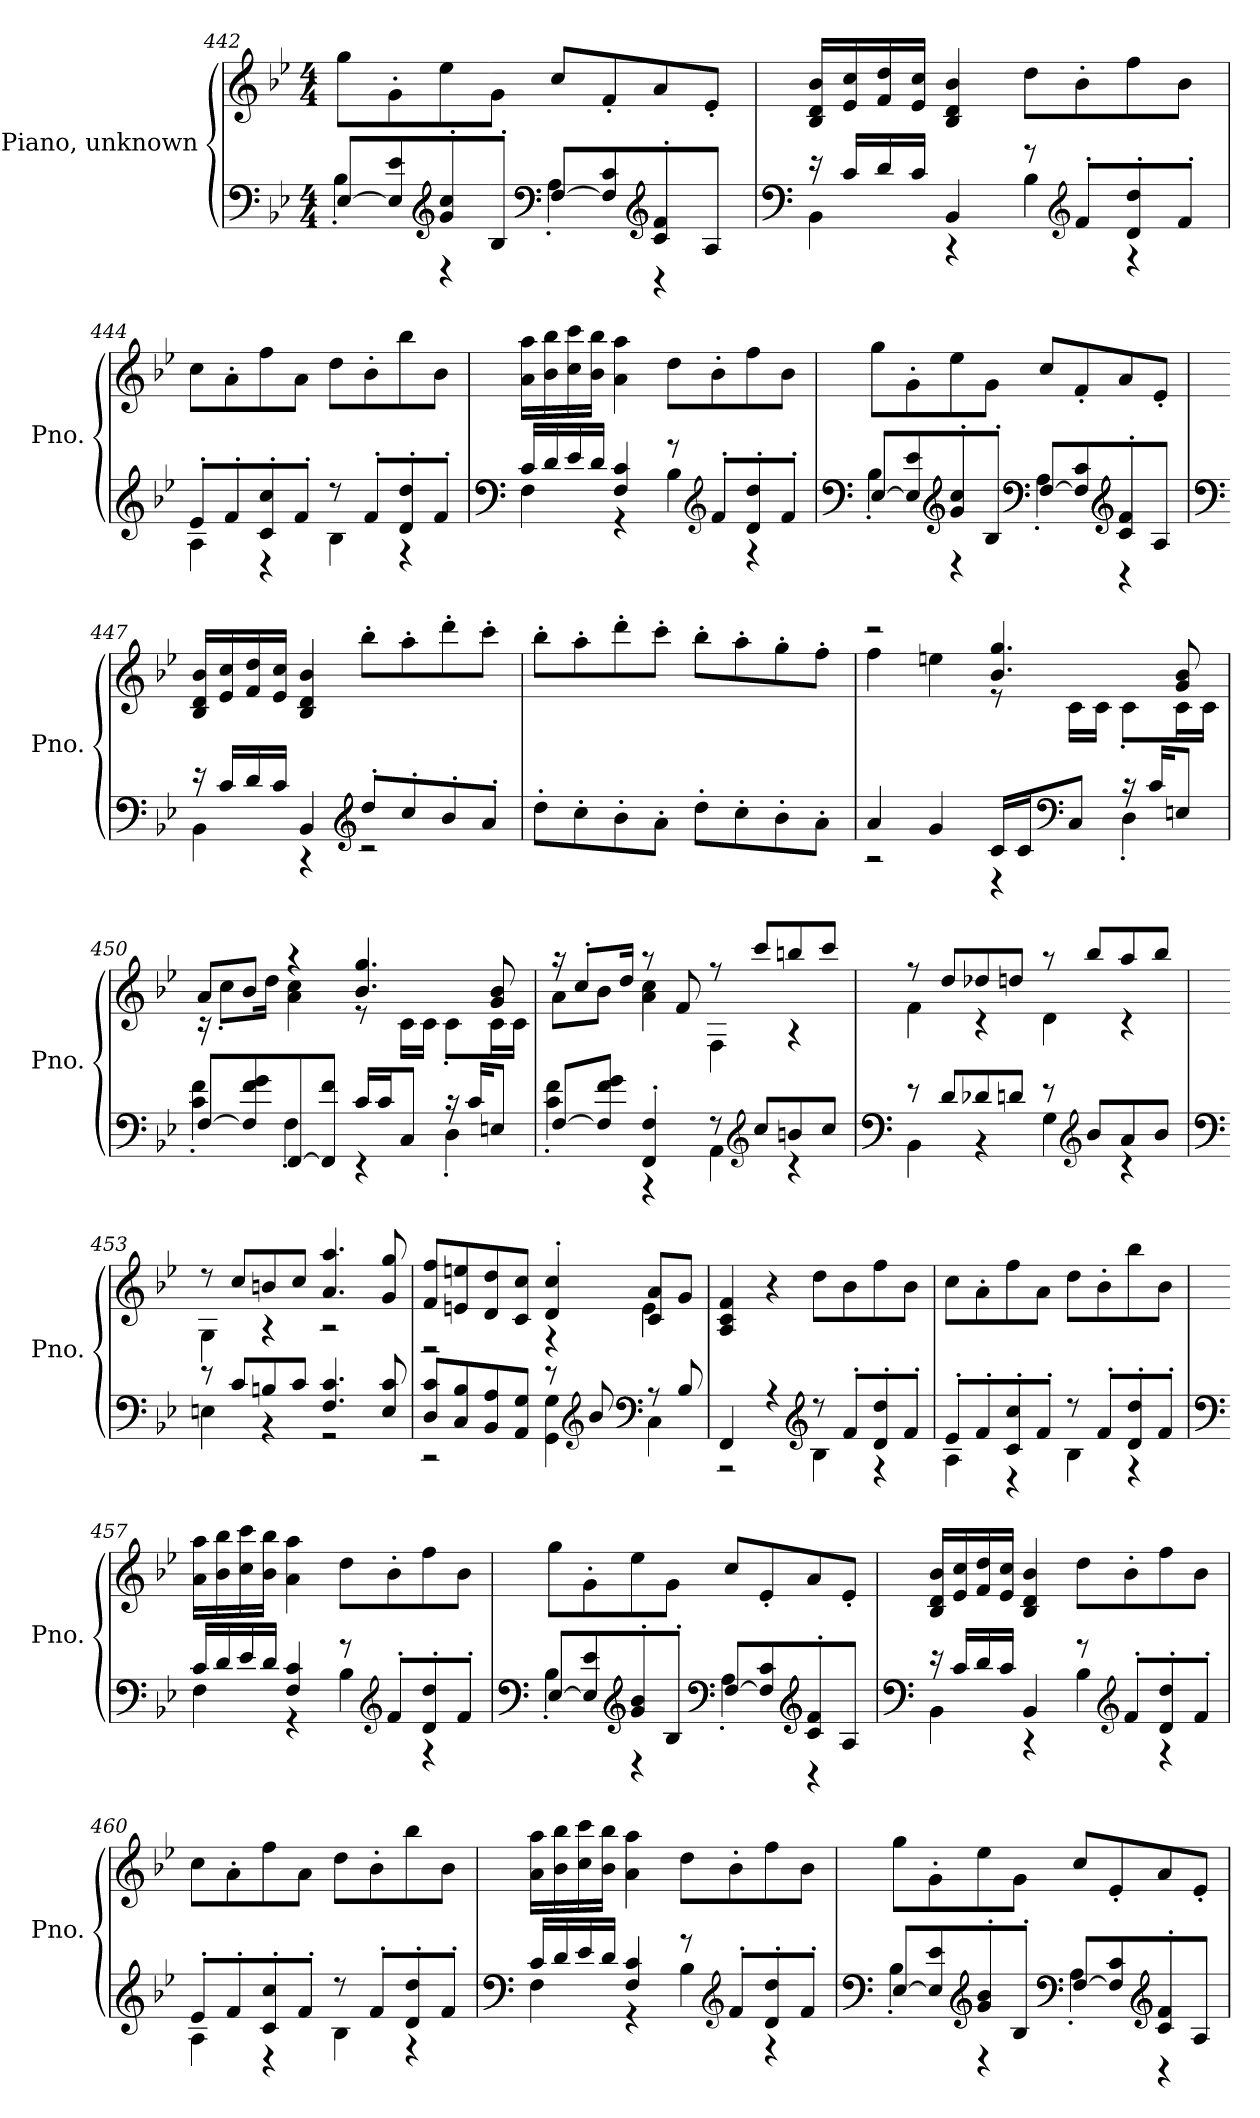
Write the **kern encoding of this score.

**kern	**kern
*part1	*part1
*staff2	*staff1
*I"Piano, unknown	*
*I'Pno.	*
*clefF4	*clefG2
*k[b-e-]	*k[b-e-]
*M4/4	*M4/4
=442	=442
*^	*
[8E-/L	4B-'\	8gg\L
8E-/] 8e-/	.	8g'\
*clefG2	*	*
8g/' 8cc/'	4r	8ee-\
8B-'/J	.	8g\J
*clefF4	*	*
[8F/L	4A'\	8cc/L
8F/] 8c/	.	8f'/
*clefG2	*	*
8c/' 8f/'	4r	8a/
8A/J	.	8e-'/J
=443	=443	=443
*clefF4	*	*
16r	4BB-\	16B-/ 16d/ 16b-/LL
16c/LL	.	16e-/ 16cc/
16d/	.	16f/ 16dd/
16c/JJ	.	16e-/ 16cc/JJ
4BB-/	4r	4B-/ 4d/ 4b-/
8r	4B-\	8dd\L
*clefG2	*	*
8f'/L	.	8b-'\
8d/' 8dd/'	4r	8ff\
8f'/J	.	8b-\J
!!LO:LB:g=z
=444	=444	=444
8e-'/L	4A\	8cc\L
8f'/	.	8a'\
8c/' 8cc/'	4r	8ff\
8f'/J	.	8a\J
8r	4B-\	8dd\L
8f'/L	.	8b-'\
8d/' 8dd/'	4r	8bb-\
8f'/J	.	8b-\J
=445	=445	=445
*clefF4	*	*
16c/LL	4F\	16a\ 16aa\LL
16d/	.	16b-\ 16bb-\
16e-/	.	16cc\ 16ccc\
16d/JJ	.	16b-\ 16bb-\JJ
4F/ 4c/	4r	4a\ 4aa\
8r	4B-\	8dd\L
*clefG2	*	*
8f'/L	.	8b-'\
8d/' 8dd/'	4r	8ff\
8f'/J	.	8b-\J
=446	=446	=446
*clefF4	*	*
[8E-/L	4B-'\	8gg\L
8E-/] 8e-/	.	8g'\
*clefG2	*	*
8g/' 8cc/'	4r	8ee-\
8B-'/J	.	8g\J
*clefF4	*	*
[8F/L	4A'\	8cc/L
8F/] 8c/	.	8f'/
*clefG2	*	*
8c/' 8f/'	4r	8a/
8A/J	.	8e-'/J
!!LO:LB:g=z
=447	=447	=447
*clefF4	*	*
16r	4BB-\	16B-/ 16d/ 16b-/LL
16c/LL	.	16e-/ 16cc/
16d/	.	16f/ 16dd/
16c/JJ	.	16e-/ 16cc/JJ
4BB-/	4r	4B-/ 4d/ 4b-/
*clefG2	*	*
8dd'/L	2r	8bb-'\L
8cc'/	.	8aa'\
8b-'/	.	8ddd'\
8a'/J	.	8ccc'\J
*v	*v	*
=448	=448
8dd'\L	8bb-'\L
8cc'\	8aa'\
8b-'\	8ddd'\
8a'\J	8ccc'\J
8dd'\L	8bb-'\L
8cc'\	8aa'\
8b-'\	8gg'\
8a'\J	8ff'\J
=449	=449
*^	*^
4a/	2r	2r	4ff\
4g/	.	.	4een\
16c/LL	4r	4.b-/ 4.gg/	8r
16c/J	.	.	.
*clefF4	*	*	*
8C/J	.	.	16c\LL
.	.	.	16c\JJ
16r	4D'\	.	8c'\L
16c/KL	.	.	.
8En/J	.	8g/ 8b-/	16c\L
.	.	.	16c\JJ
!!LO:LB:g=z	!!
=450	=450	=450	=450
[8F/L	4c\' 4f\'	8a/L	16r
.	.	.	8cc'\L
8F/] 8f/ 8g/	.	8b-/J	.
.	.	.	16dd\Jk
[8FF/	4F'\	4r	4a\ 4cc\
8FF/] 8f/J	.	.	.
16c/LL	4r	4.b-/ 4.gg/	8r
16c/J	.	.	.
8C/J	.	.	16c\LL
.	.	.	16c\JJ
16r	4D'\	.	8c'\L
16c/KL	.	.	.
8En/J	.	8g/ 8b-/	16c\L
.	.	.	16c\JJ
=451	=451	=451	=451
[8F/L	4c\' 4f\'	16r	8a\L
.	.	8cc'/L	.
8F/] 8f/ 8g/J	.	.	8b-\J
.	.	16dd/Jk	.
4FF/' 4F/'	4r	8r	4a\ 4cc\
.	.	8f/	.
8r	4AA\	8r	4F\
*clefG2	*	*	*
8cc/L	.	8ccc/L	.
8bn/	4r	8bbn/	4r
8cc/J	.	8ccc/J	.
!!LO:LB:g=z	!!
=452	=452	=452	=452
*clefF4	*	*	*
8r	4BB-\	8r	4f\
8d/L	.	8dd/L	.
8d-X/	4r	8dd-X/	4r
8dn/J	.	8ddn/J	.
8r	4G\	8r	4d\
*clefG2	*	*	*
8b-/L	.	8bb-/L	.
8a/	4r	8aa/	4r
8b-/J	.	8bb-/J	.
=453	=453	=453	=453
*clefF4	*	*	*
8r	4En\	8r	4G\
8c/L	.	8cc/L	.
8Bn/	4r	8bn/	4r
8c/J	.	8cc/J	.
4.F/ 4.c/	2r	4.a/ 4.aa/	2r
8E/ 8c/	.	8g/ 8gg/	.
=454	=454	=454	=454
8D/ 8c/L	2r	8f/ 8ff/L	2r
8C/ 8B-/	.	8en/ 8een/	.
8BB-/ 8A/	.	8d/ 8dd/	.
8AA/ 8G/J	.	8c/ 8cc/J	.
8r	4GG\ 4G\	4d/' 4cc/'	4r
*clefG2	*	*	*
8b-/	.	.	.
*clefF4	*	*	*
8r	4C\	8c/ 8a/L	4e\
8B-/	.	8g/J	.
*	*	*v	*v
!!LO:PB:g=z
=455	=455	=455
4FF/	2r	4A/ 4c/ 4f/
4r	.	4r
*clefG2	*	*
8r	4B-\	8dd\L
8f'/L	.	8b-\
8d/' 8dd/'	4r	8ff\
8f'/J	.	8b-\J
=456	=456	=456
8e-'/L	4A\	8cc\L
8f'/	.	8a'\
8c/' 8cc/'	4r	8ff\
8f'/J	.	8a\J
8r	4B-\	8dd\L
8f'/L	.	8b-'\
8d/' 8dd/'	4r	8bb-\
8f'/J	.	8b-\J
=457	=457	=457
*clefF4	*	*
16c/LL	4F\	16a\ 16aa\LL
16d/	.	16b-\ 16bb-\
16e-/	.	16cc\ 16ccc\
16d/JJ	.	16b-\ 16bb-\JJ
4F/ 4c/	4r	4a\ 4aa\
8r	4B-\	8dd\L
*clefG2	*	*
8f'/L	.	8b-'\
8d/' 8dd/'	4r	8ff\
8f'/J	.	8b-\J
!!LO:LB:g=z
=458	=458	=458
*clefF4	*	*
[8E-/L	4B-'\	8gg\L
8E-/] 8e-/	.	8g'\
*clefG2	*	*
8g/' 8b-/'	4r	8ee-\
8B-'/J	.	8g\J
*clefF4	*	*
[8F/L	4A'\	8cc/L
8F/] 8c/	.	8e-'/
*clefG2	*	*
8c/' 8f/'	4r	8a/
8A/J	.	8e-'/J
=459	=459	=459
*clefF4	*	*
16r	4BB-\	16B-/ 16d/ 16b-/LL
16c/LL	.	16e-/ 16cc/
16d/	.	16f/ 16dd/
16c/JJ	.	16e-/ 16cc/JJ
4BB-/	4r	4B-/ 4d/ 4b-/
8r	4B-\	8dd\L
*clefG2	*	*
8f'/L	.	8b-'\
8d/' 8dd/'	4r	8ff\
8f'/J	.	8b-\J
=460	=460	=460
8e-'/L	4A\	8cc\L
8f'/	.	8a'\
8c/' 8cc/'	4r	8ff\
8f'/J	.	8a\J
8r	4B-\	8dd\L
8f'/L	.	8b-'\
8d/' 8dd/'	4r	8bb-\
8f'/J	.	8b-\J
!!LO:LB:g=z
=461	=461	=461
*clefF4	*	*
16c/LL	4F\	16a\ 16aa\LL
16d/	.	16b-\ 16bb-\
16e-/	.	16cc\ 16ccc\
16d/JJ	.	16b-\ 16bb-\JJ
4F/ 4c/	4r	4a\ 4aa\
8r	4B-\	8dd\L
*clefG2	*	*
8f'/L	.	8b-'\
8d/' 8dd/'	4r	8ff\
8f'/J	.	8b-\J
=462	=462	=462
*clefF4	*	*
[8E-/L	4B-'\	8gg\L
8E-/] 8e-/	.	8g'\
*clefG2	*	*
8g/' 8b-/'	4r	8ee-\
8B-'/J	.	8g\J
*clefF4	*	*
[8F/L	4A'\	8cc/L
8F/] 8c/	.	8e-'/
*clefG2	*	*
8c/' 8f/'	4r	8a/
8A/J	.	8e-'/J
*v	*v	*
=	=
*-	*-
